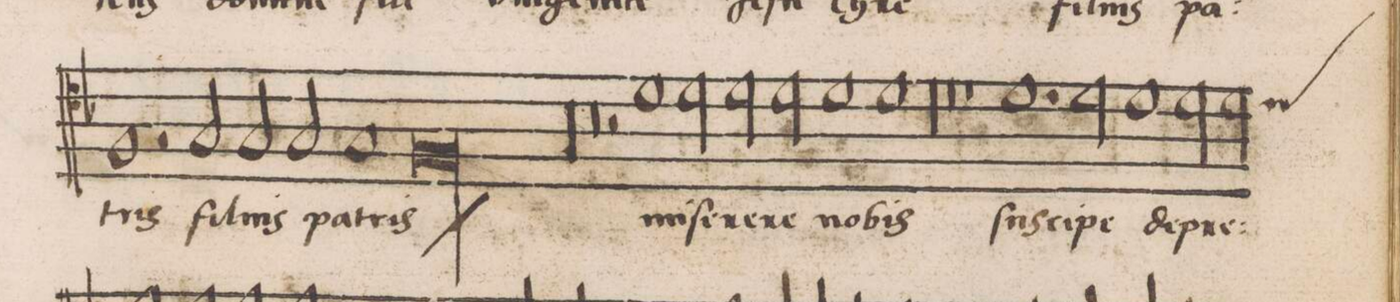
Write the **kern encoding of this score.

**kern	**text
*I"TENOR	*
*clefC4	*
*k[b-]	*
*met(C|)	*
*M2/1	*
1F/	-tris
2r	.
2G/	fi-
=55-	=55-
2G/	-li-
2G/	-us
1G/	pa-
=56-	=56-
0Fl\	-tris
=57	=57
00r	.
=58-	=58-
=59-	=59-
0r	.
=60-	=60-
2r	.
1d\	mi-
2d\	-ſe-
=61-	=61-
2d\	-re-
2d\	-re
1d\	no-
=62-	=62-
1d\	-bis
00r	.
=63-	=63-
=64-	=64-
0r	.
=65-	=65-
1r	.
=66-	=66-
1.d\	ſu-
2d\	-sci-
=67-	=67-
1d\	-pe
2d\	de-
*custos:d	*
2d\	-pre-
=68-	=68-
*-	*-
